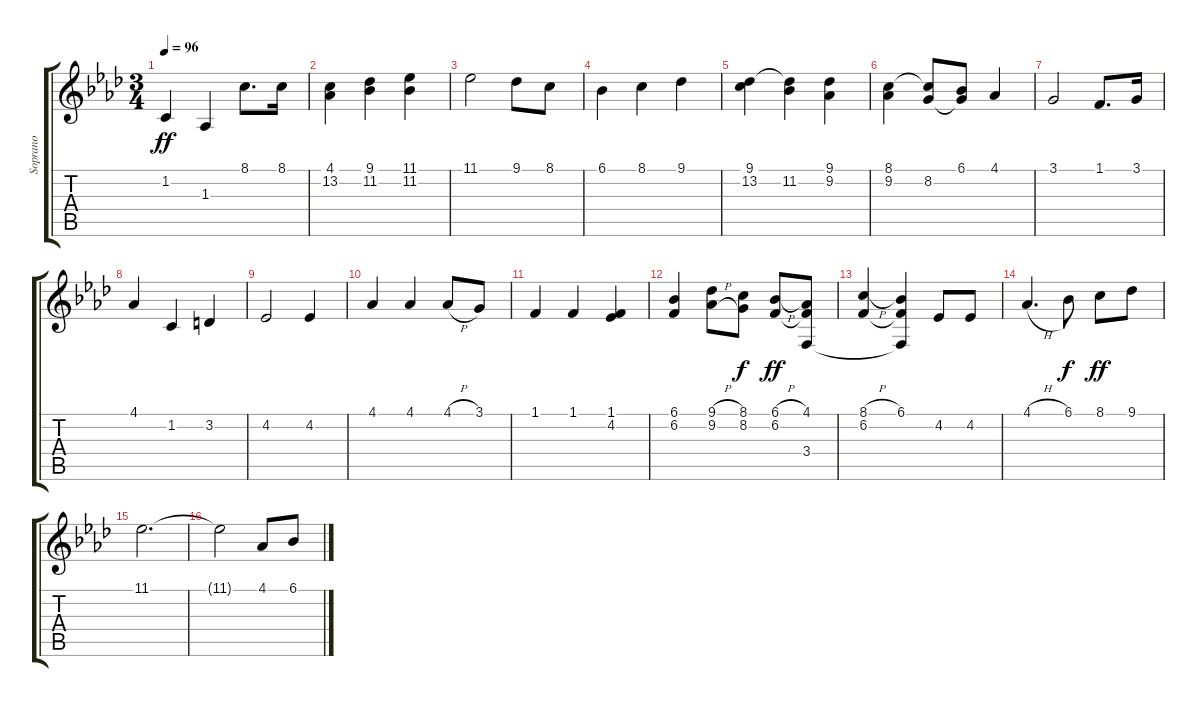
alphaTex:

\track ("Soprano" "Soprano") {instrument lead6voice}
\staff {score tabs}
\tuning (E4 B3 G3 D3 A2 E2) {hide}
\ts (3 4)
\tempo 96
\clef g2
\ks ab
1.2.4{dy ff} 1.3.4 8.1.8{d} 8.1.16 |
(4.1 13.2).4 (9.1 11.2).4 (11.1 11.2).4 |
11.1.2 9.1.8 8.1.8 |
6.1.4 8.1.4 9.1.4 |
(9.1 13.2).4 (9.1{t} 11.2).4 (9.1 9.2).4 |
(8.1 9.2).4 (8.1{t} 8.2).8 (6.1 8.2{t}).8 4.1.4 |
3.1.2 1.1.8{d} 3.1.16 |
4.1.4 1.2.4 3.2.4 |
4.2.2 4.2.4 |
4.1.4 4.1.4 4.1{h}.8 3.1.8 |
1.1.4 1.1.4 (1.1 4.2).4 |
(6.1 6.2).4 (9.1{h} 9.2{h}).8 (8.1 8.2).8{dy f} (6.1{h} 6.2).8{dy ff} (4.1 6.2{t} 3.4).8 |
(8.1{h} 6.2).4 (6.1 6.2{t} 3.4{t}).4 4.2.8 4.2.8 |
4.1{h}.4{d} 6.1.8{dy f} 8.1.8{dy ff} 9.1.8 |
11.1.2{d} |
11.1{t}.2 4.1.8 6.1.8
